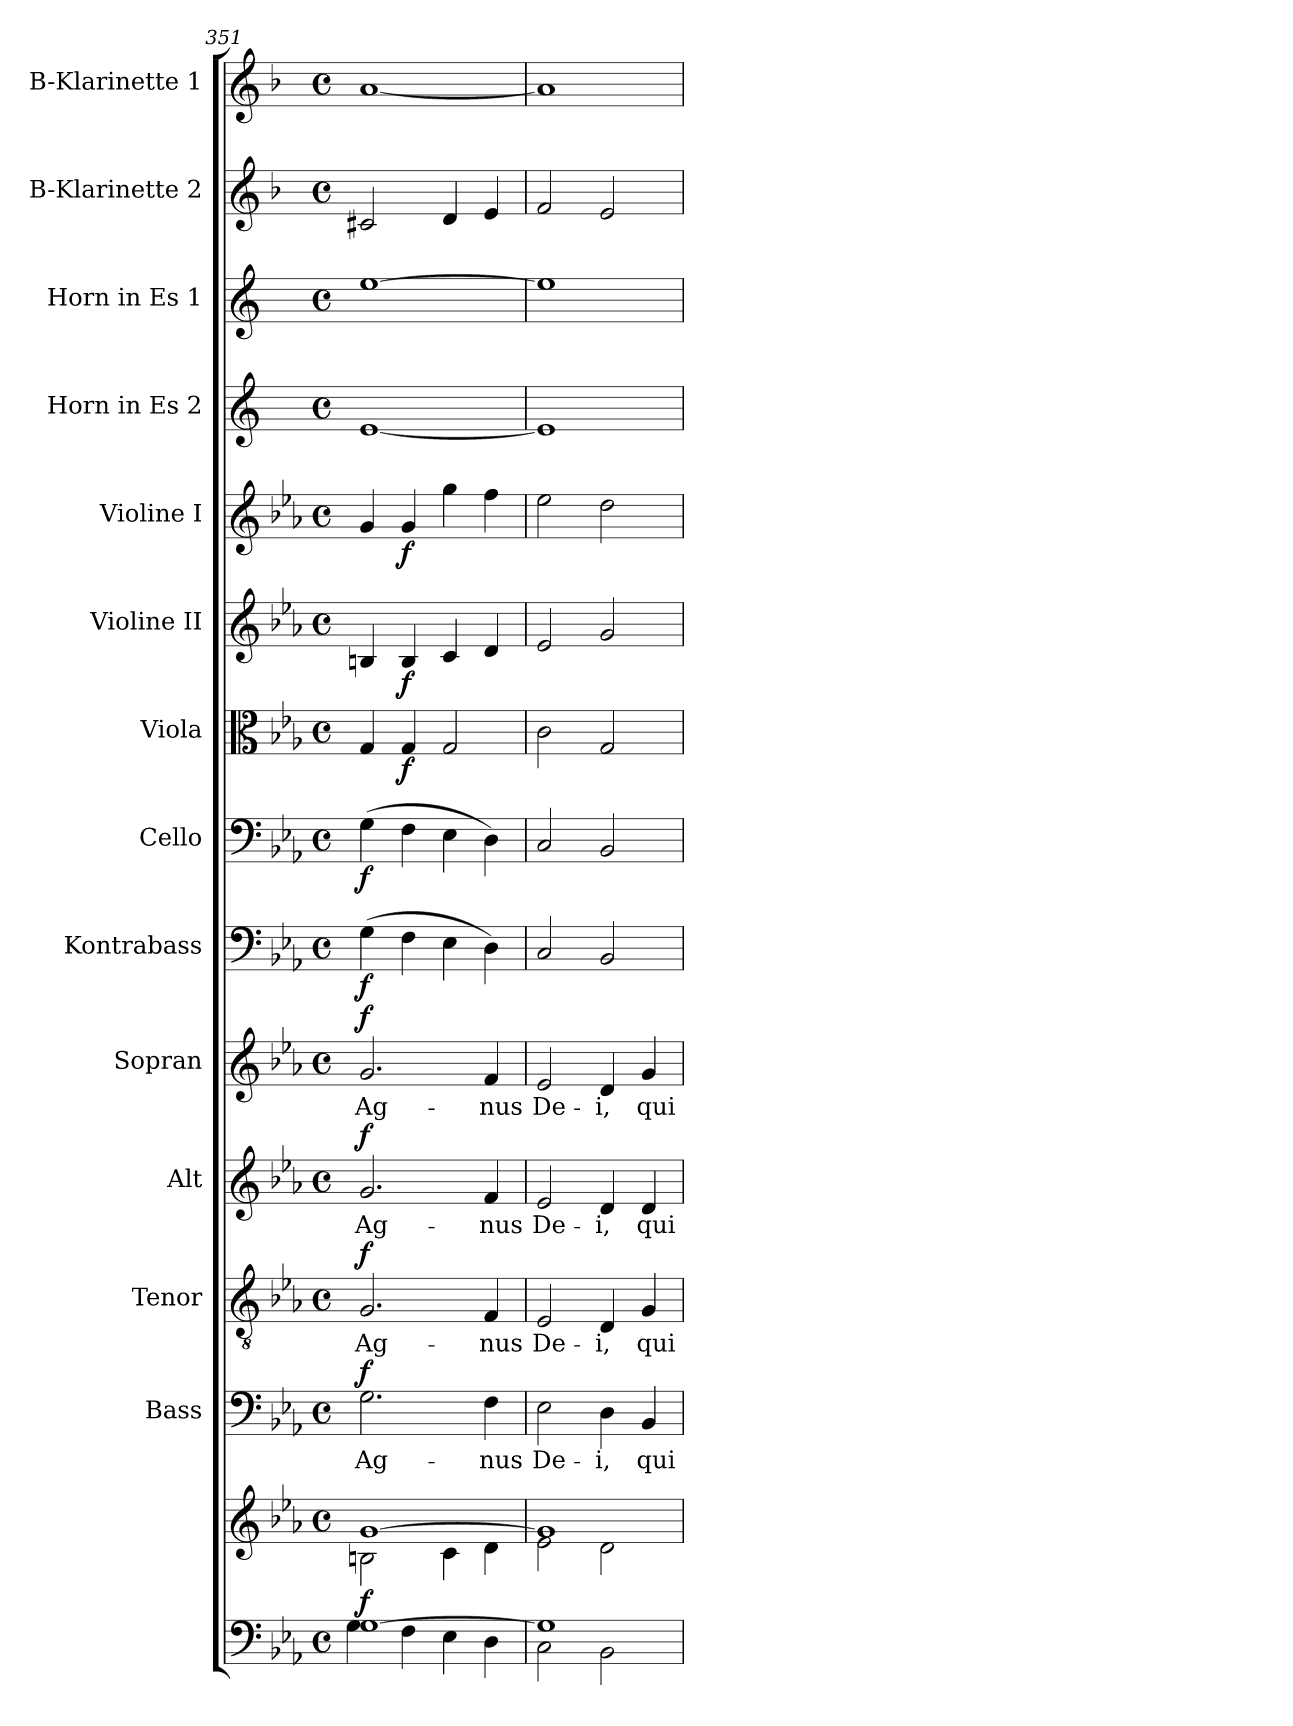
**kern	**kern	**dynam	**kern	**text	**dynam	**kern	**text	**dynam	**kern	**text	**dynam	**kern	**text	**dynam	**kern	**dynam	**kern	**dynam	**kern	**dynam	**kern	**dynam	**kern	**dynam	**kern	**kern	**kern	**kern
*part14	*part14	*part14	*part13	*part13	*part13	*part12	*part12	*part12	*part11	*part11	*part11	*part10	*part10	*part10	*part9	*part9	*part8	*part8	*part7	*part7	*part6	*part6	*part5	*part5	*part4	*part3	*part2	*part1
*staff15	*staff14	*staff14/15	*staff13	*staff13	*staff13	*staff12	*staff12	*staff12	*staff11	*staff11	*staff11	*staff10	*staff10	*staff10	*staff9	*staff9	*staff8	*staff8	*staff7	*staff7	*staff6	*staff6	*staff5	*staff5	*staff4	*staff3	*staff2	*staff1
*	*	*	*I"Bass	*	*	*I"Tenor	*	*	*I"Alt	*	*	*I"Sopran	*	*	*I"Kontrabass	*	*I"Cello	*	*I"Viola	*	*I"Violine II	*	*I"Violine I	*	*I"Horn in Es 2	*I"Horn in Es 1	*I"B-Klarinette 2	*I"B-Klarinette 1
*	*	*	*I'B.	*	*	*I'T.	*	*	*I'A.	*	*	*I'S.	*	*	*I'Kb.	*	*	*	*I'Vla.	*	*I'Vl. II	*	*I'Vl. I	*	*I'Hrn. 2	*I'Hrn. 1	*I'Kl. 2	*I'Kl. 1
*clefF4	*clefG2	*	*clefF4	*	*	*clefGv2	*	*	*clefG2	*	*	*clefG2	*	*	*clefF4	*	*clefF4	*	*clefC3	*	*clefG2	*	*clefG2	*	*clefG2	*clefG2	*clefG2	*clefG2
*	*	*	*	*	*	*	*	*	*	*	*	*	*	*	*ITrd7c12	*	*	*	*	*	*	*	*	*	*ITrd5c9	*ITrd5c9	*ITrd1c2	*ITrd1c2
*k[b-e-a-]	*k[b-e-a-]	*	*k[b-e-a-]	*	*	*k[b-e-a-]	*	*	*k[b-e-a-]	*	*	*k[b-e-a-]	*	*	*k[b-e-a-]	*	*k[b-e-a-]	*	*k[b-e-a-]	*	*k[b-e-a-]	*	*k[b-e-a-]	*	*k[b-e-a-]	*k[b-e-a-]	*k[b-e-a-]	*k[b-e-a-]
*E-:	*E-:	*	*E-:	*	*	*E-:	*	*	*E-:	*	*	*E-:	*	*	*E-:	*	*E-:	*	*E-:	*	*E-:	*	*E-:	*	*E-:	*E-:	*E-:	*E-:
*M4/4	*M4/4	*	*M4/4	*	*	*M4/4	*	*	*M4/4	*	*	*M4/4	*	*	*M4/4	*	*M4/4	*	*M4/4	*	*M4/4	*	*M4/4	*	*M4/4	*M4/4	*M4/4	*M4/4
*met(c)	*met(c)	*	*met(c)	*	*	*met(c)	*	*	*met(c)	*	*	*met(c)	*	*	*met(c)	*	*met(c)	*	*met(c)	*	*met(c)	*	*met(c)	*	*met(c)	*met(c)	*met(c)	*met(c)
=351	=351	=351	=351	=351	=351	=351	=351	=351	=351	=351	=351	=351	=351	=351	=351	=351	=351	=351	=351	=351	=351	=351	=351	=351	=351	=351	=351	=351
*^	*^	*	*	*	*	*	*	*	*	*	*	*	*	*	*	*	*	*	*	*	*	*	*	*	*	*	*	*
!	!	!	!	!LO:DY:b	!	!LO:LY:b	!LO:DY:a	!	!LO:LY:b	!LO:DY:a	!	!LO:LY:b	!LO:DY:a	!	!LO:LY:b	!LO:DY:a	!	!LO:DY:b	!	!LO:DY:b	!	!	!	!	!	!	!	!	!	!
[>1G	4G\	[>1g	2Bn\	f	2.G\	Ag-	f	2.G/	Ag-	f	2.g/	Ag-	f	2.g/	Ag-	f	(>4GG\	f	(>4G\	f	4G/	.	4Bn/	.	4g/	.	[1G	[1g	2Bn/	[1g
!	!	!	!	!	!	!	!	!	!	!	!	!	!	!	!	!	!	!	!	!	!	!LO:DY:b	!	!LO:DY:b	!	!LO:DY:b	!	!	!	!
.	4F\	.	.	.	.	.	.	.	.	.	.	.	.	.	.	.	4FF\	.	4F\	.	4G/	f	4B/	f	4g/	f	.	.	.	.
.	4E-\	.	4c\	.	.	.	.	.	.	.	.	.	.	.	.	.	4EE-\	.	4E-\	.	2G/	.	4c/	.	4gg\	.	.	.	4c/	.
!	!	!	!	!	!	!LO:LY:b	!	!	!LO:LY:b	!	!	!LO:LY:b	!	!	!LO:LY:b	!	!	!	!	!	!	!	!	!	!	!	!	!	!	!
.	4D\	.	4d\	.	4F\	-nus	.	4F/	-nus	.	4f/	-nus	.	4f/	-nus	.	4DD\)	.	4D\)	.	.	.	4d/	.	4ff\	.	.	.	4d/	.
=352	=352	=352	=352	=352	=352	=352	=352	=352	=352	=352	=352	=352	=352	=352	=352	=352	=352	=352	=352	=352	=352	=352	=352	=352	=352	=352	=352	=352	=352	=352
!	!	!	!	!	!	!LO:LY:b	!	!	!LO:LY:b	!	!	!LO:LY:b	!	!	!LO:LY:b	!	!	!	!	!	!	!	!	!	!	!	!	!	!	!
1G]	2C\	1g]	2e-\	.	2E-\	De-	.	2E-/	De-	.	2e-/	De-	.	2e-/	De-	.	2CC/	.	2C/	.	2c\	.	2e-/	.	2ee-\	.	1G]	1g]	2e-/	1g]
!	!	!	!	!	!	!LO:LY:b	!	!	!LO:LY:b	!	!	!LO:LY:b	!	!	!LO:LY:b	!	!	!	!	!	!	!	!	!	!	!	!	!	!	!
.	2BB-\	.	2d\	.	4D\	-i,	.	4D/	-i,	.	4d/	-i,	.	4d/	-i,	.	2BBB-/	.	2BB-/	.	2G/	.	2g/	.	2dd\	.	.	.	2d/	.
!	!	!	!	!	!	!LO:LY:b	!	!	!LO:LY:b	!	!	!LO:LY:b	!	!	!LO:LY:b	!	!	!	!	!	!	!	!	!	!	!	!	!	!	!
.	.	.	.	.	4BB-/	qui	.	4G/	qui	.	4d/	qui	.	4g/	qui	.	.	.	.	.	.	.	.	.	.	.	.	.	.	.
*v	*v	*	*	*	*	*	*	*	*	*	*	*	*	*	*	*	*	*	*	*	*	*	*	*	*	*	*	*	*	*
*	*v	*v	*	*	*	*	*	*	*	*	*	*	*	*	*	*	*	*	*	*	*	*	*	*	*	*	*	*	*
=	=	=	=	=	=	=	=	=	=	=	=	=	=	=	=	=	=	=	=	=	=	=	=	=	=	=	=	=
*-	*-	*-	*-	*-	*-	*-	*-	*-	*-	*-	*-	*-	*-	*-	*-	*-	*-	*-	*-	*-	*-	*-	*-	*-	*-	*-	*-	*-
